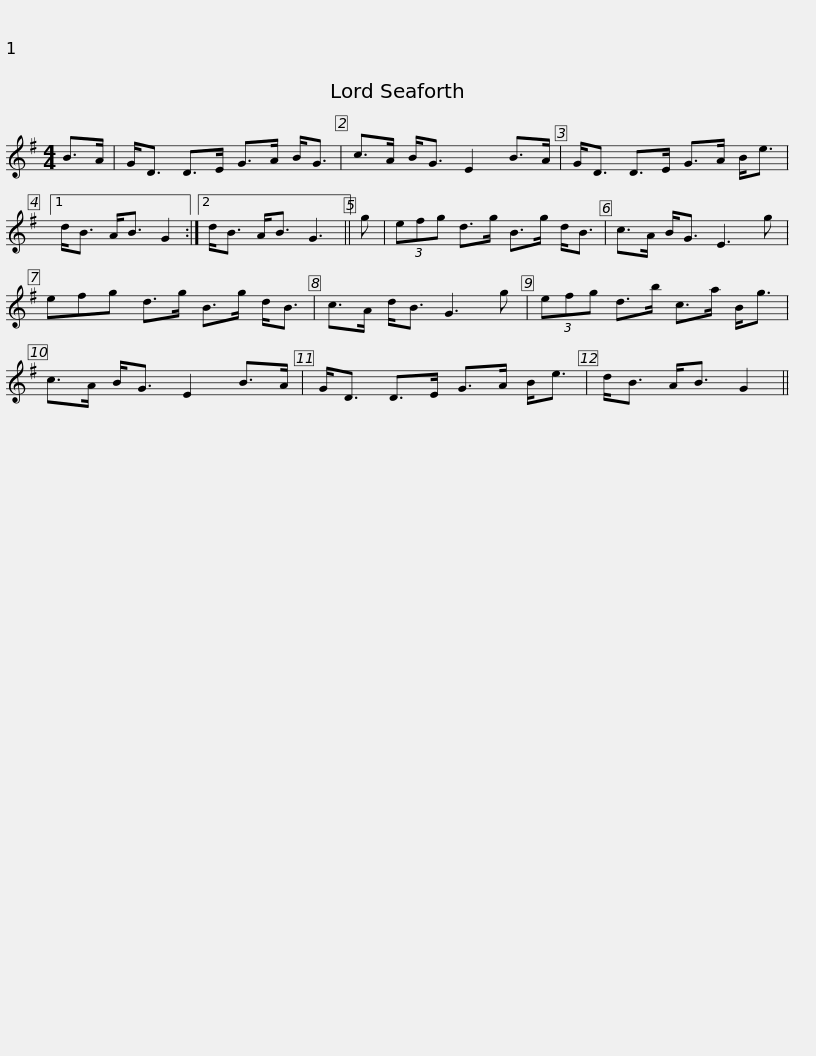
X:1
L:1/8
M:4/4
I:linebreak $
K:G
V:1 treble
V:1
 B>A | G<D D>E G>A B<G | c>A B<G E2 B>A | G<D D>E G>A B<e |1 d<B A<B G2 :|2 %5
 d<B A<B G3 ||$ g | (3efg d>g B>g d<B | c>A B<G E3 g | efg d>g B>g d<B | %10
 c>A d<B G3 g |$ (3efg d>b c>a B<g | c>A B<G E2 B>A | G<D D>E G>A B<e | d<B A<B G2 || %15
